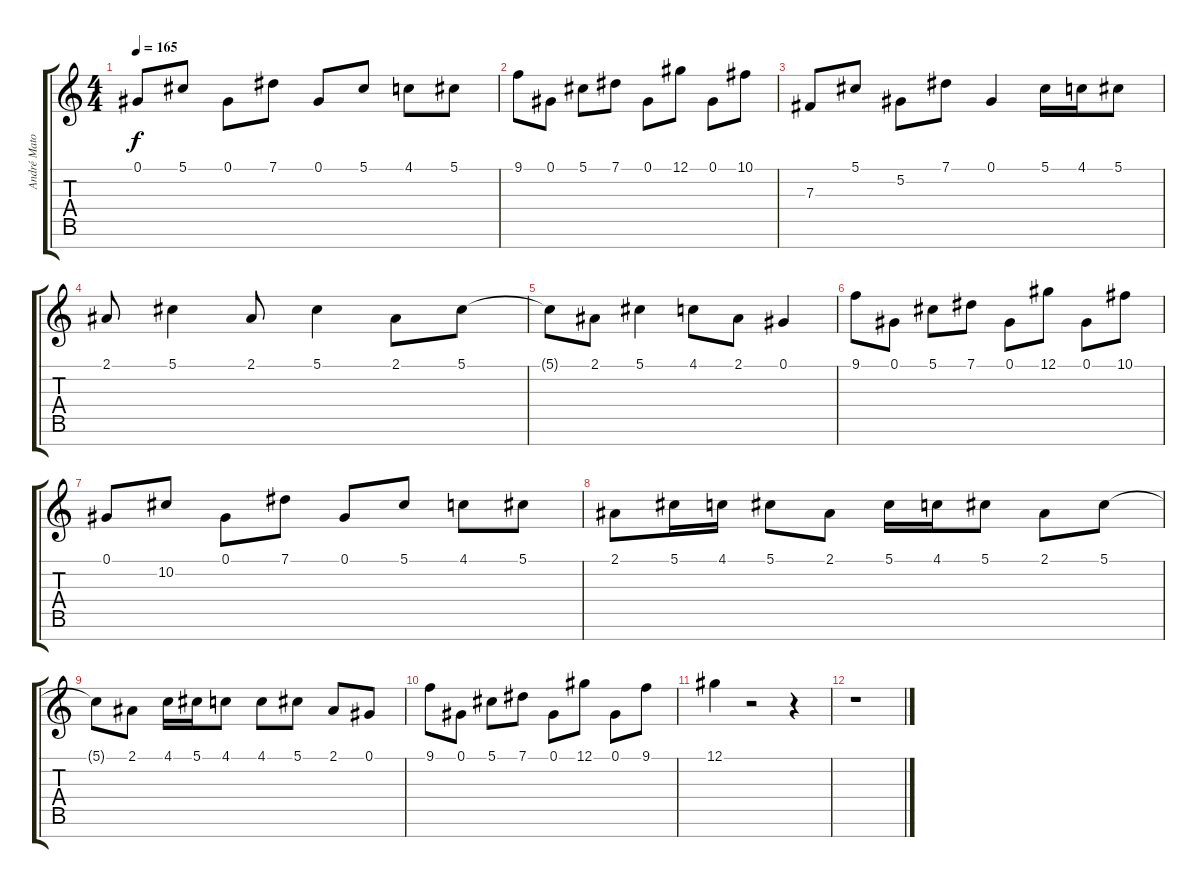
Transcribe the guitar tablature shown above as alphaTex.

\track ("André Matos - String Ensemble 1" "André Mato") {instrument stringensemble1}
\staff {score tabs}
\tuning (Ab4 Eb4 B3 Gb3 Db3 Ab2 Eb2) {hide}
\ts (4 4)
\tempo 165
\clef g2
\ks c
0.1.8{dy f} 5.1.8 0.1.8 7.1.8 0.1.8 5.1.8 4.1.8 5.1.8 |
9.1.8 0.1.8 5.1.8 7.1.8 0.1.8 12.1.8 0.1.8 10.1.8 |
7.3.8 5.1.8 5.2.8 7.1.8 0.1.4 5.1.16 4.1.16 5.1.8 |
2.1.8 5.1.4 2.1.8 5.1.4 2.1.8 5.1.8 |
5.1{t}.8 2.1.8 5.1.4 4.1.8 2.1.8 0.1.4 |
9.1.8 0.1.8 5.1.8 7.1.8 0.1.8 12.1.8 0.1.8 10.1.8 |
0.1.8 10.2.8 0.1.8 7.1.8 0.1.8 5.1.8 4.1.8 5.1.8 |
2.1.8 5.1.16 4.1.16 5.1.8 2.1.8 5.1.16 4.1.16 5.1.8 2.1.8 5.1.8 |
5.1{t}.8 2.1.8 4.1.16 5.1.16 4.1.8 4.1.8 5.1.8 2.1.8 0.1.8 |
9.1.8 0.1.8 5.1.8 7.1.8 0.1.8 12.1.8 0.1.8 9.1.8 |
12.1.4 r.2 r.4 |
r.1
